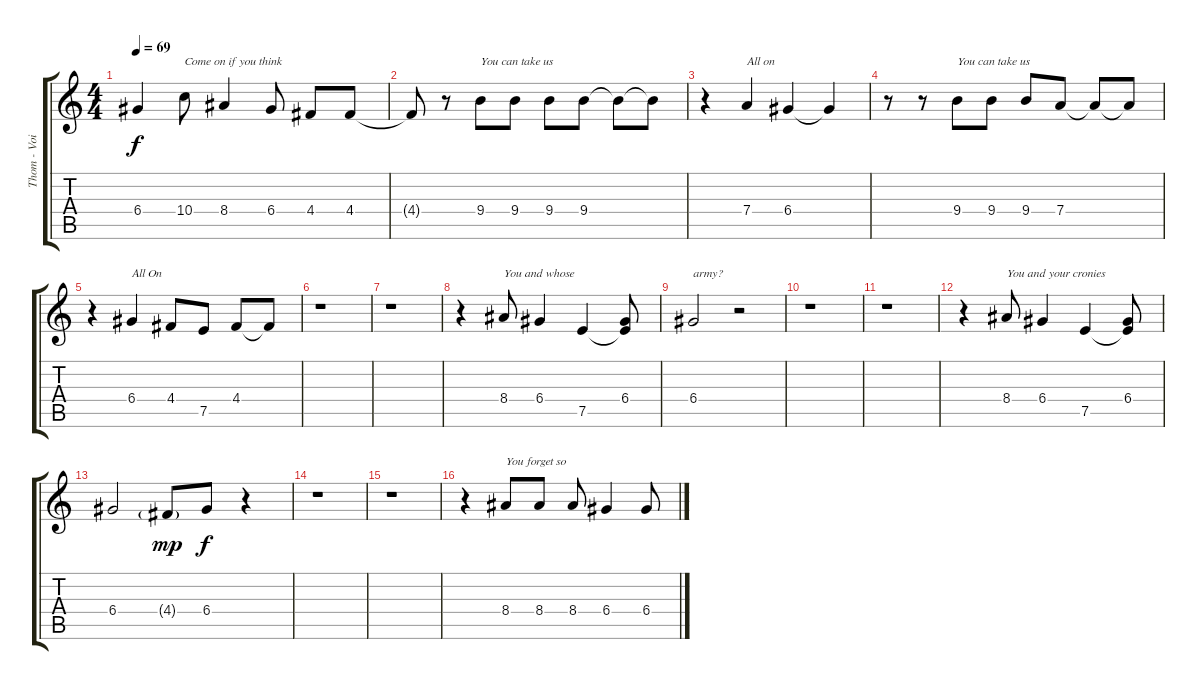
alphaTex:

\track ("Thom - Voice" "Thom - Voi") {instrument fretlessbass}
\staff {score tabs}
\tuning (E4 B3 G3 D3 A2 E2) {hide}
\ts (4 4)
\tempo 69
\clef g2
\ks c
6.4{t}.4{dy f} 10.4.8{txt "Come on if you think"} 8.4.4 6.4.8 4.4.8 4.4.8 |
4.4{t}.8 r.8 9.4.8{txt "You can take us"} 9.4.8 9.4.8 9.4.8 9.4{t}.8 9.4{t}.8 |
r.4 7.4.4{txt "All on"} 6.4.4 6.4{t}.4 |
r.8 r.8 9.4.8{txt "You can take us"} 9.4.8 9.4.8 7.4.8 7.4{t}.8 7.4{t}.8 |
r.4 6.4.4{txt "All On"} 4.4.8 7.5.8 4.4.8 4.4{t}.8 |
r.1 |
r.1 |
r.4 8.4.8{txt "You and whose"} 6.4.4 7.5.4 (6.4 7.5{t}).8 |
6.4.2{txt "army?"} r.2 |
r.1 |
r.1 |
r.4 8.4.8{txt "You and your cronies"} 6.4.4 7.5.4 (6.4 7.5{t}).8 |
6.4.2 4.4{g}.8{dy mp} 6.4.8{dy f} r.4 |
r.1 |
r.1 |
r.4 8.4.8{txt "You forget so"} 8.4.8 8.4.8 6.4.4 6.4.8
